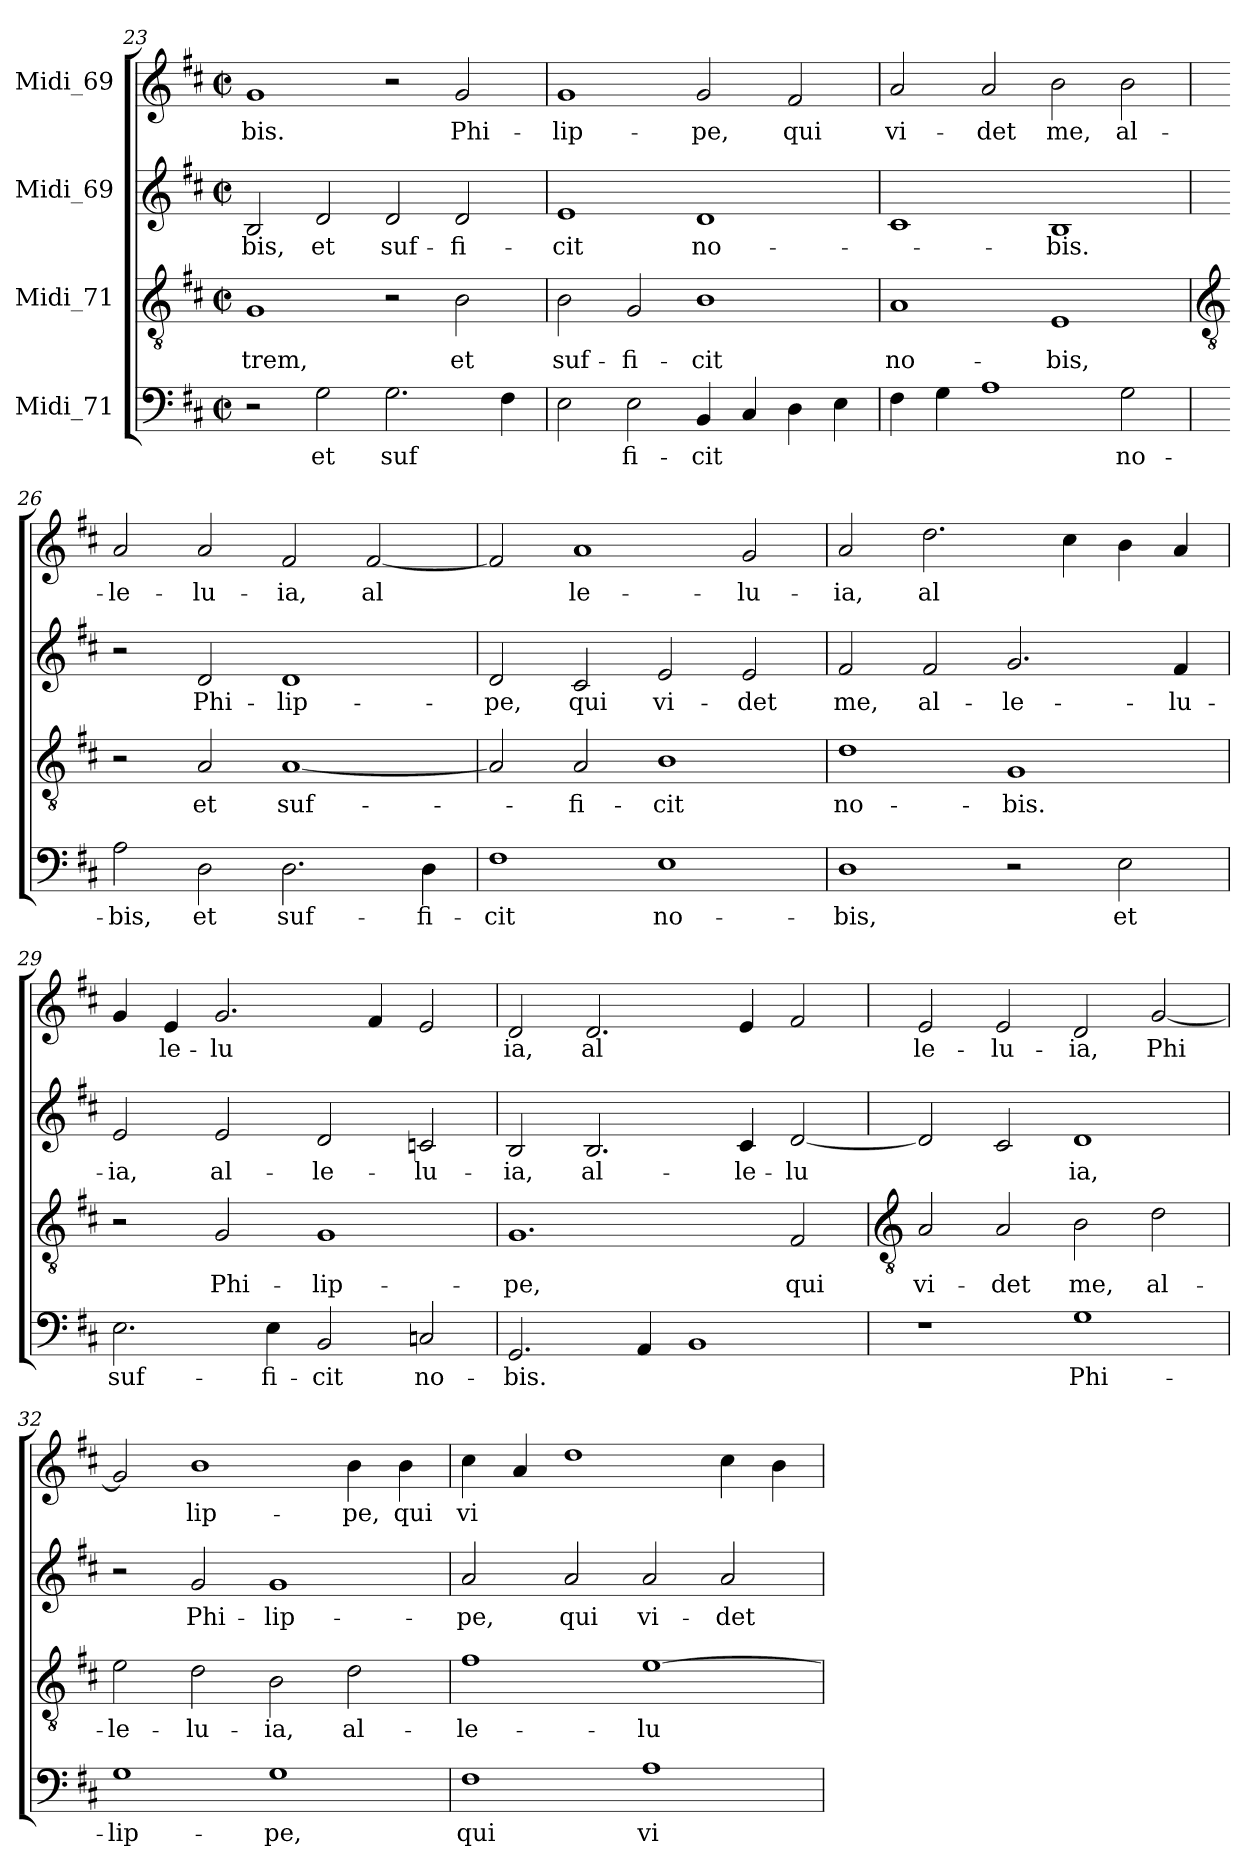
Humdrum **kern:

**kern	**text	**kern	**text	**kern	**text	**kern	**text
*part4	*part4	*part3	*part3	*part2	*part2	*part1	*part1
*staff4	*staff4	*staff3	*staff3	*staff2	*staff2	*staff1	*staff1
*I"Midi_71	*	*I"Midi_71	*	*I"Midi_69	*	*I"Midi_69	*
*clefF4	*	*clefGv2	*	*clefG2	*	*clefG2	*
*k[f#c#]	*	*k[f#c#]	*	*k[f#c#]	*	*k[f#c#]	*
*D:	*	*D:	*	*D:	*	*D:	*
*M4/2	*	*M4/2	*	*M4/2	*	*M4/2	*
*met(c|)	*	*met(c|)	*	*met(c|)	*	*met(c|)	*
=23	=23	=23	=23	=23	=23	=23	=23
!	!	!	!LO:LY:b	!	!LO:LY:b	!	!LO:LY:b
2r	.	1G	trem,	2B	bis,	1g	bis.
!	!LO:LY:b	!	!	!	!LO:LY:b	!	!
2G	et	.	.	2d	et	.	.
!	!LO:LY:b	!	!	!	!LO:LY:b	!	!
2.G	suf	2r	.	2d	suf-	2r	.
!	!	!	!LO:LY:b	!	!LO:LY:b	!	!LO:LY:b
.	.	2B	et	2d	-fi-	2g	Phi-
4F#	.	.	.	.	.	.	.
=24	=24	=24	=24	=24	=24	=24	=24
!	!	!	!LO:LY:b	!	!LO:LY:b	!	!LO:LY:b
2E	.	2B	suf-	1e	-cit	1g	-lip-
!	!LO:LY:b	!	!LO:LY:b	!	!	!	!
2E	fi-	2G	-fi-	.	.	.	.
!	!LO:LY:b	!	!LO:LY:b	!	!LO:LY:b	!	!LO:LY:b
4BB	-cit	1B	-cit	1d	no-	2g	-pe,
4C#	.	.	.	.	.	.	.
!	!	!	!	!	!	!	!LO:LY:b
4D	.	.	.	.	.	2f#	qui
4E	.	.	.	.	.	.	.
=25	=25	=25	=25	=25	=25	=25	=25
!	!	!	!LO:LY:b	!	!	!	!LO:LY:b
4F#	.	1A	no-	1c#	.	2a	vi-
4G	.	.	.	.	.	.	.
!	!	!	!	!	!	!	!LO:LY:b
1A	.	.	.	.	.	2a	-det
!	!	!	!LO:LY:b	!	!LO:LY:b	!	!LO:LY:b
.	.	1E	-bis,	1B	-bis.	2b	me,
!	!LO:LY:b	!	!	!	!	!	!LO:LY:b
2G	no-	.	.	.	.	2b	al-
!!LO:LB:g=z
=26	=26	=26	=26	=26	=26	=26	=26
*	*	*clefGv2	*	*	*	*	*
!	!LO:LY:b	!	!	!	!	!	!LO:LY:b
2A	-bis,	2r	.	2r	.	2a	-le-
!	!LO:LY:b	!	!LO:LY:b	!	!LO:LY:b	!	!LO:LY:b
2D	et	2A	et	2d	Phi-	2a	-lu-
!	!LO:LY:b	!	!LO:LY:b	!	!LO:LY:b	!	!LO:LY:b
2.D	suf-	[1A	suf-	1d	-lip-	2f#	-ia,
!	!	!	!	!	!	!	!LO:LY:b
.	.	.	.	.	.	[2f#	al
!	!LO:LY:b	!	!	!	!	!	!
4D	-fi-	.	.	.	.	.	.
=27	=27	=27	=27	=27	=27	=27	=27
!	!LO:LY:b	!	!	!	!LO:LY:b	!	!
1F#	-cit	2A]	.	2d	-pe,	2f#]	.
!	!	!	!LO:LY:b	!	!LO:LY:b	!	!LO:LY:b
.	.	2A	-fi-	2c#	qui	1a	le-
!	!LO:LY:b	!	!LO:LY:b	!	!LO:LY:b	!	!
1E	no-	1B	-cit	2e	vi-	.	.
!	!	!	!	!	!LO:LY:b	!	!LO:LY:b
.	.	.	.	2e	-det	2g	-lu-
=28	=28	=28	=28	=28	=28	=28	=28
!	!LO:LY:b	!	!LO:LY:b	!	!LO:LY:b	!	!LO:LY:b
1D	-bis,	1d	no-	2f#	me,	2a	-ia,
!	!	!	!	!	!LO:LY:b	!	!LO:LY:b
.	.	.	.	2f#	al-	2.dd	al
!	!	!	!LO:LY:b	!	!LO:LY:b	!	!
2r	.	1G	-bis.	2.g	-le-	.	.
.	.	.	.	.	.	4cc#	.
!	!LO:LY:b	!	!	!	!	!	!
2E	et	.	.	.	.	4b	.
!	!	!	!	!	!LO:LY:b	!	!
.	.	.	.	4f#	-lu-	4a	.
=29	=29	=29	=29	=29	=29	=29	=29
!	!LO:LY:b	!	!	!	!LO:LY:b	!	!
2.E	suf-	2r	.	2e	-ia,	4g	.
!	!	!	!	!	!	!	!LO:LY:b
.	.	.	.	.	.	4e	le-
!	!	!	!LO:LY:b	!	!LO:LY:b	!	!LO:LY:b
.	.	2G	Phi-	2e	al-	2.g	-lu
!	!LO:LY:b	!	!	!	!	!	!
4E	-fi-	.	.	.	.	.	.
!	!LO:LY:b	!	!LO:LY:b	!	!LO:LY:b	!	!
2BB	-cit	1G	-lip-	2d	-le-	.	.
.	.	.	.	.	.	4f#	.
!	!LO:LY:b	!	!	!	!LO:LY:b	!	!
2Cn	no-	.	.	2cn	-lu-	2e	.
=30	=30	=30	=30	=30	=30	=30	=30
!	!LO:LY:b	!	!LO:LY:b	!	!LO:LY:b	!	!LO:LY:b
2.GG	-bis.	1.G	-pe,	2B	-ia,	2d	ia,
!	!	!	!	!	!LO:LY:b	!	!LO:LY:b
.	.	.	.	2.B	al-	2.d	al
4AA	.	.	.	.	.	.	.
1BB	.	.	.	.	.	.	.
!	!	!	!	!	!LO:LY:b	!	!
.	.	.	.	4c#	-le-	4e	.
!	!	!	!LO:LY:b	!	!LO:LY:b	!	!
.	.	2F#	qui	[2d	-lu	2f#	.
!!LO:LB:g=z
=31	=31	=31	=31	=31	=31	=31	=31
*	*	*clefGv2	*	*	*	*	*
!	!	!	!LO:LY:b	!	!	!	!LO:LY:b
1r	.	2A	vi-	2d]	.	2e	le-
!	!	!	!LO:LY:b	!	!	!	!LO:LY:b
.	.	2A	-det	2c#	.	2e	-lu-
!	!LO:LY:b	!	!LO:LY:b	!	!LO:LY:b	!	!LO:LY:b
1G	Phi-	2B	me,	1d	ia,	2d	-ia,
!	!	!	!LO:LY:b	!	!	!	!LO:LY:b
.	.	2d	al-	.	.	[2g	Phi
=32	=32	=32	=32	=32	=32	=32	=32
!	!LO:LY:b	!	!LO:LY:b	!	!	!	!
1G	-lip-	2e	-le-	2r	.	2g]	.
!	!	!	!LO:LY:b	!	!LO:LY:b	!	!LO:LY:b
.	.	2d	-lu-	2g	Phi-	1b	lip-
!	!LO:LY:b	!	!LO:LY:b	!	!LO:LY:b	!	!
1G	-pe,	2B	-ia,	1g	-lip-	.	.
!	!	!	!LO:LY:b	!	!	!	!LO:LY:b
.	.	2d	al-	.	.	4b	-pe,
!	!	!	!	!	!	!	!LO:LY:b
.	.	.	.	.	.	4b	qui
=33	=33	=33	=33	=33	=33	=33	=33
!	!LO:LY:b	!	!LO:LY:b	!	!LO:LY:b	!	!LO:LY:b
1F#	qui	1f#	-le-	2a	-pe,	4cc#	vi
.	.	.	.	.	.	4a	.
!	!	!	!	!	!LO:LY:b	!	!
.	.	.	.	2a	qui	1dd	.
!	!LO:LY:b	!	!LO:LY:b	!	!LO:LY:b	!	!
1A	vi-	[1e	-lu-	2a	vi-	.	.
!	!	!	!	!	!LO:LY:b	!	!
.	.	.	.	2a	-det-	4cc#	.
.	.	.	.	.	.	4b	.
=	=	=	=	=	=	=	=
*-	*-	*-	*-	*-	*-	*-	*-
